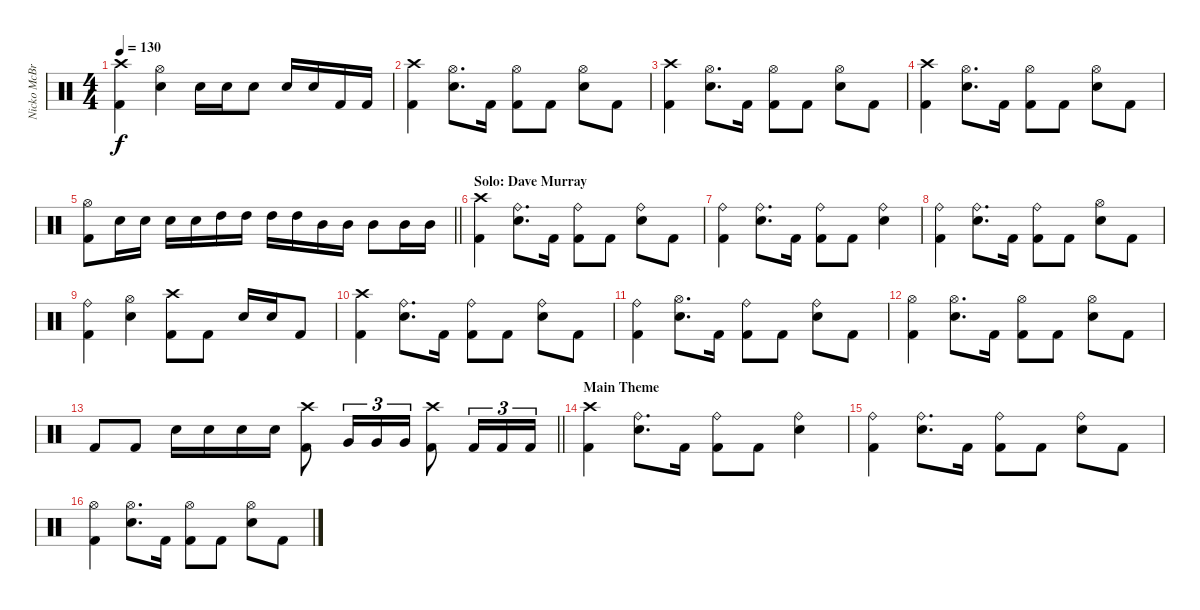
\track ("Nicko McBrain" "Nicko McBr") {instrument percussion}
\staff {score}
\articulation defaults
\ts (4 4)
\tempo 130
\clef neutral
\ks c
("Crash high (hit)" "Kick (hit) 2").4{dy f} ("Hi-Hat (open)" "Electric Snare (hit)").4 "Electric Snare (hit)".16 "Electric Snare (hit)".16 "Electric Snare (hit)".8 "Electric Snare (hit)".16 "Electric Snare (hit)".16 "Kick (hit) 2".16 "Kick (hit) 2".16 |
("Crash high (hit)" "Kick (hit) 2").4 ("Hi-Hat (open)" "Electric Snare (hit)").8{d} "Kick (hit) 2".16 ("Hi-Hat (open)" "Kick (hit) 2").8 "Kick (hit) 2".8 ("Hi-Hat (open)" "Electric Snare (hit)").8 "Kick (hit) 2".8 |
("Crash high (hit)" "Kick (hit) 2").4 ("Hi-Hat (open)" "Electric Snare (hit)").8{d} "Kick (hit) 2".16 ("Hi-Hat (open)" "Kick (hit) 2").8 "Kick (hit) 2".8 ("Hi-Hat (open)" "Electric Snare (hit)").8 "Kick (hit) 2".8 |
("Crash high (hit)" "Kick (hit) 2").4 ("Hi-Hat (open)" "Electric Snare (hit)").8{d} "Kick (hit) 2".16 ("Hi-Hat (open)" "Kick (hit) 2").8 "Kick (hit) 2".8 ("Hi-Hat (open)" "Electric Snare (hit)").8 "Kick (hit) 2".8 |
\barLineRight lightlight
("Hi-Hat (open)" "Kick (hit) 2").8 "Electric Snare (hit)".16 "Electric Snare (hit)".16 "Electric Snare (hit)".16 "Electric Snare (hit)".16 "High Tom (hit)".16 "High Tom (hit)".16 "High Tom (hit)".16 "High Tom (hit)".16 "Mid Tom (hit)".16 "Mid Tom (hit)".16 "Mid Tom (hit)".8 "Mid Tom (hit)".16 "Mid Tom (hit)".16 |
\section ("" "Solo: Dave Murray")
("Crash high (hit)" "Kick (hit) 2").4 ("Ride (bell)" "Electric Snare (hit)").8{d} "Kick (hit) 2".16 ("Ride (bell)" "Kick (hit) 2").8 "Kick (hit) 2".8 ("Ride (bell)" "Electric Snare (hit)").8 "Kick (hit) 2".8 |
("Ride (bell)" "Kick (hit) 2").4 ("Ride (bell)" "Electric Snare (hit)").8{d} "Kick (hit) 2".16 ("Ride (bell)" "Kick (hit) 2").8 "Kick (hit) 2".8 ("Ride (bell)" "Electric Snare (hit)").4 |
("Ride (bell)" "Kick (hit) 2").4 ("Ride (bell)" "Electric Snare (hit)").8{d} "Kick (hit) 2".16 ("Ride (bell)" "Kick (hit) 2").8 "Kick (hit) 2".8 ("Hi-Hat (open)" "Electric Snare (hit)").8 "Kick (hit) 2".8 |
("Ride (bell)" "Kick (hit) 2").4 ("Hi-Hat (open)" "Electric Snare (hit)").4 ("Crash high (hit)" "Kick (hit) 2").8 "Kick (hit) 2".8 "Electric Snare (hit)".16 "Electric Snare (hit)".16 "Kick (hit) 2".8 |
("Crash high (hit)" "Kick (hit) 2").4 ("Ride (bell)" "Electric Snare (hit)").8{d} "Kick (hit) 2".16 ("Ride (bell)" "Kick (hit) 2").8 "Kick (hit) 2".8 ("Ride (bell)" "Electric Snare (hit)").8 "Kick (hit) 2".8 |
("Ride (bell)" "Kick (hit) 2").4 ("Hi-Hat (open)" "Electric Snare (hit)").8{d} "Kick (hit) 2".16 ("Ride (bell)" "Kick (hit) 2").8 "Kick (hit) 2".8 ("Ride (bell)" "Electric Snare (hit)").8 "Kick (hit) 2".8 |
("Hi-Hat (open)" "Kick (hit) 2").4 ("Hi-Hat (open)" "Electric Snare (hit)").8{d} "Kick (hit) 2".16 ("Hi-Hat (open)" "Kick (hit) 2").8 "Kick (hit) 2".8 ("Hi-Hat (open)" "Electric Snare (hit)").8 "Kick (hit) 2".8 |
\barLineRight lightlight "Kick (hit) 2".8 "Kick (hit) 2".8 "Electric Snare (hit)".16 "Electric Snare (hit)".16 "Electric Snare (hit)".16 "Electric Snare (hit)".16
("Crash high (hit)" "Kick (hit) 2").8 "Very Low Tom (hit)".16{tu (3 2)} "Very Low Tom (hit)".16{tu (3 2)} "Very Low Tom (hit)".16{tu (3 2)} ("Crash high (hit)" "Kick (hit) 2").8 "Kick (hit) 2".16{tu (3 2)} "Kick (hit) 2".16{tu (3 2)} "Kick (hit) 2".16{tu (3 2)} |
\section ("" "Main Theme")
("Crash high (hit)" "Kick (hit) 2").4 ("Ride (bell)" "Electric Snare (hit)").8{d} "Kick (hit) 2".16 ("Ride (bell)" "Kick (hit) 2").8 "Kick (hit) 2".8 ("Ride (bell)" "Electric Snare (hit)").4 |
("Ride (bell)" "Kick (hit) 2").4 ("Ride (bell)" "Electric Snare (hit)").8{d} "Kick (hit) 2".16 ("Ride (bell)" "Kick (hit) 2").8 "Kick (hit) 2".8 ("Ride (bell)" "Electric Snare (hit)").8 "Kick (hit) 2".8 |
("Hi-Hat (open)" "Kick (hit) 2").4 ("Hi-Hat (open)" "Electric Snare (hit)").8{d} "Kick (hit) 2".16 ("Hi-Hat (open)" "Kick (hit) 2").8 "Kick (hit) 2".8 ("Hi-Hat (open)" "Electric Snare (hit)").8 "Kick (hit) 2".8
